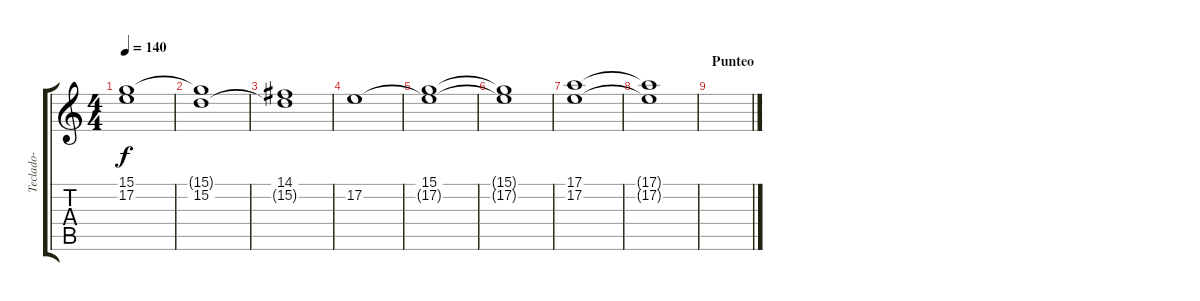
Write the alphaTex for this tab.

\track ("Teclado-" "Teclado-") {instrument piccolo}
\staff {score tabs}
\tuning (E4 B3 G3 D3 A2 E2) {hide}
\ts (4 4)
\tempo 140
\clef g2
\ks c
(15.1 17.2{t}).1{dy f} |
(15.1{t} 15.2).1 |
(14.1 15.2{t}).1 |
17.2.1 |
(15.1 17.2{t}).1 |
(15.1{t} 17.2{t}).1 |
(17.1 17.2).1 |
(17.1{t} 17.2{t}).1 |
\section ("" "Punteo")
